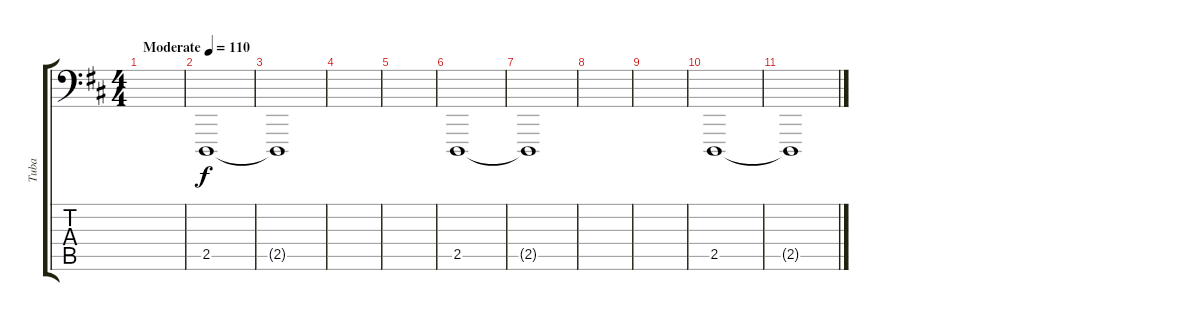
\track ("Tuba" "Tuba") {instrument tuba}
\staff {score tabs}
\tuning (Ab2 Eb2 Bb1 F1 C1 F0) {hide}
\ts (4 4)
\tempo (110 "Moderate")
\clef f4
\ks d
|
2.5.1 |
2.5{t}.1 |
|
|
2.5.1 |
2.5{t}.1 |
|
|
2.5.1 |
2.5{t}.1
